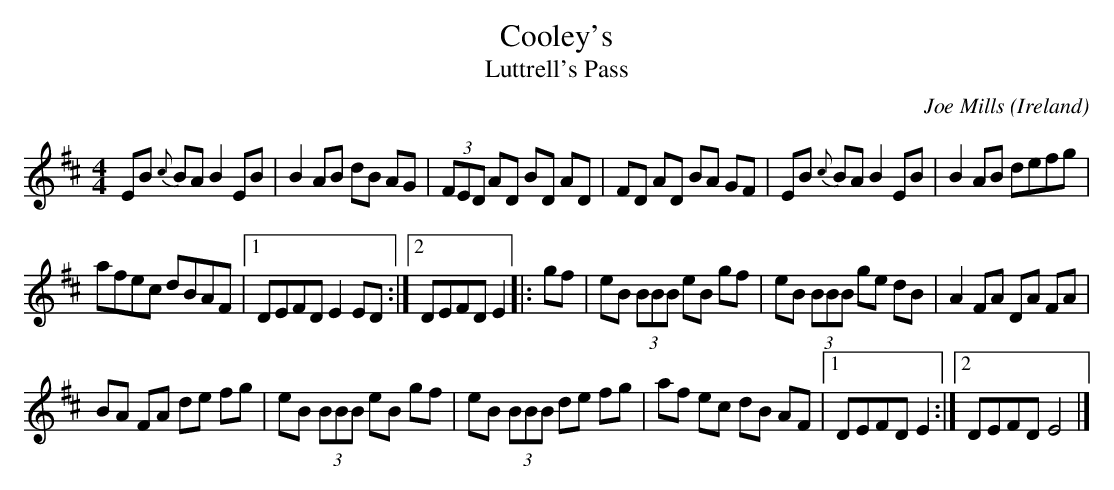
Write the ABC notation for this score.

X:1
T:Cooley's
T:Luttrell's Pass
C:Joe Mills
M:4/4
O:Ireland
K:E dorian
EB {c}BA B2 EB | B2 AB dB AG | \
(3FED AD BD AD | FD AD BA GF | \
EB {c}BA B2 EB | B2AB defg |
afec dBAF |1 DEFD E2ED :|2 DEFD E2 |:\
gf |\
eB (3BBB eB gf | eB (3BBB ge dB | \
A2FA DA FA |
BA FA de fg |\
eB (3BBB eB gf | eB (3BBB de fg | \
af ec dB AF |1 DEFD E2 :|2 DEFD E4|]
